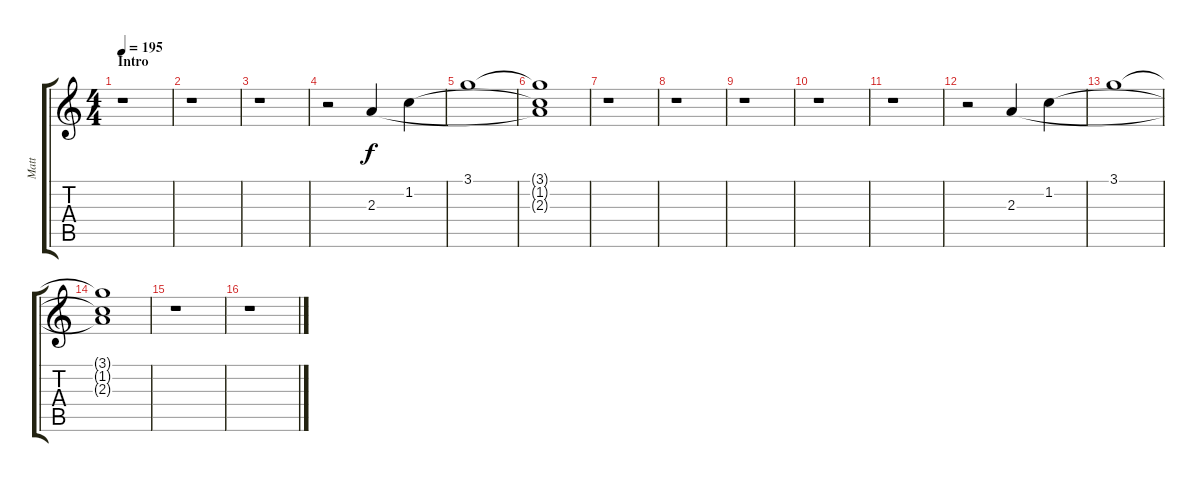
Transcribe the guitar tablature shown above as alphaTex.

\track ("Matt" "Matt") {instrument acousticguitarsteel}
\staff {score tabs}
\tuning (E4 B3 G3 D3 A2 E2) {hide}
\ts (4 4)
\section ("" "Intro")
\tempo 195
\clef g2
\ks c
r.1{dy f volume 14 instrument acousticguitarsteel} |
r.1 |
r.1 |
r.2 2.3.4 1.2.4 |
3.1.1 |
(3.1{t} 1.2{t} 2.3{t}).1 |
r.1 |
r.1 |
r.1 |
r.1 |
r.1 |
r.2 2.3.4 1.2.4 |
3.1.1 |
(3.1{t} 1.2{t} 2.3{t}).1 |
r.1 |
r.1
